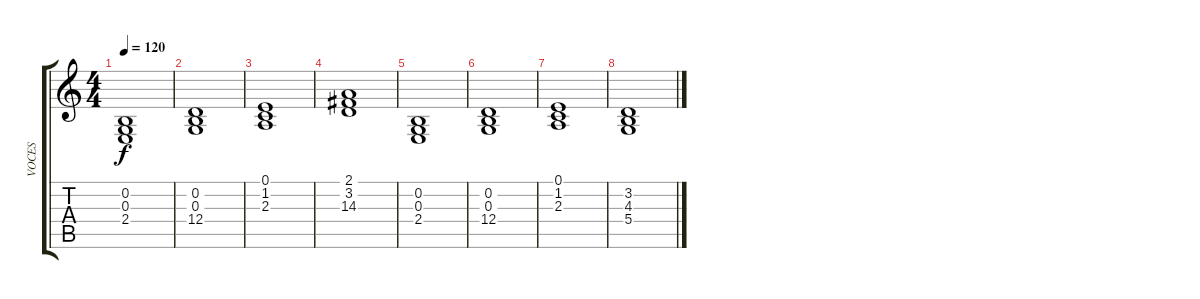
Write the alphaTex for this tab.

\track ("VOCES" "VOCES") {instrument synthvoice}
\staff {score tabs}
\tuning (E4 B3 G3 D3 A2 E2) {hide}
\ts (4 4)
\tempo 120
\clef g2
\ks c
(0.2 0.3 2.4).1{dy f} |
(0.2 0.3 12.4).1{volume 0} |
(0.1 1.2 2.3).1 |
(2.1 3.2 14.3).1 |
(0.2 0.3 2.4).1 |
(0.2 0.3 12.4).1 |
(0.1 1.2 2.3).1 |
(3.2 4.3 5.4).1
